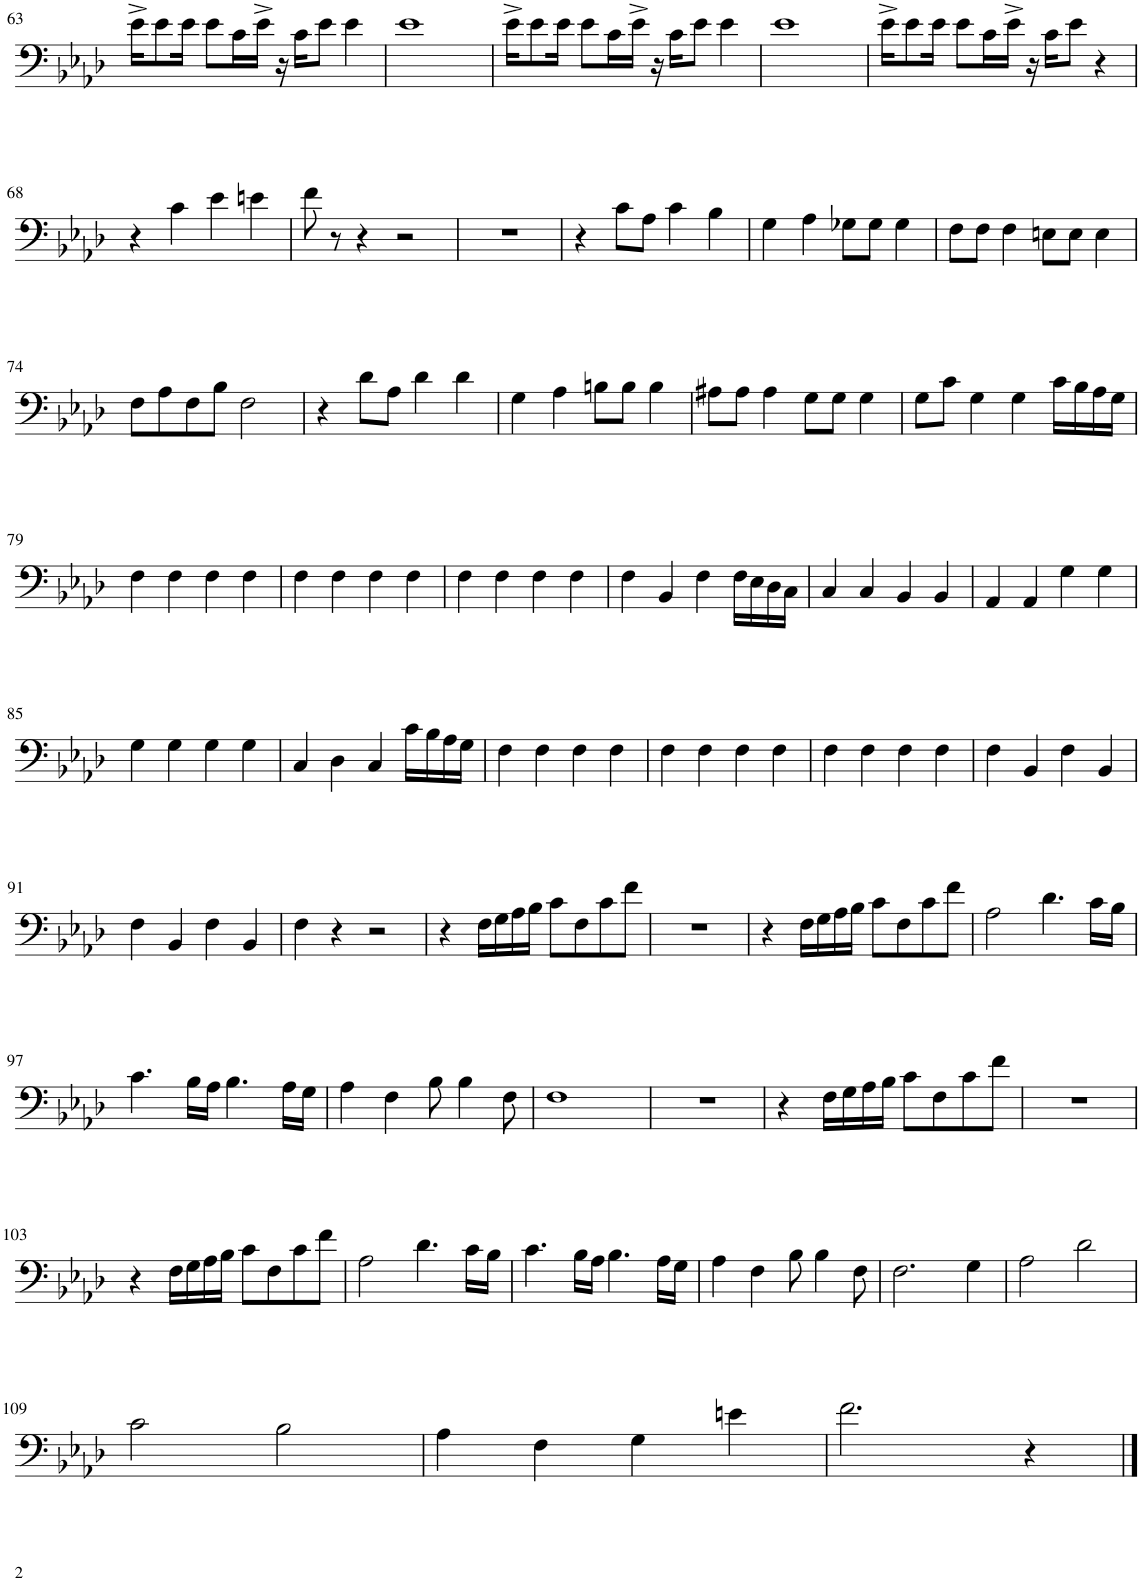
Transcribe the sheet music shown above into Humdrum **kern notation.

**kern
*part1
*staff1
*I"Euphonium
!!LO:PB:g=z
*clefF4
*k[b-e-a-d-]
*M4/4
=63
16e-^\KL
8e-\
16e-\Jk
8e-\L
16c\L
16e-^\JJ
16r
16c\KL
8e-\J
4e-\
=64
1e-
=65
16e-^\KL
8e-\
16e-\Jk
8e-\L
16c\L
16e-^\JJ
16r
16c\KL
8e-\J
4e-\
=66
1e-
=67
16e-^\KL
8e-\
16e-\Jk
8e-\L
16c\L
16e-^\JJ
16r
16c\KL
8e-\J
4r
!!LO:LB:g=z
=68
4r
4c\
4e-\
4en\
=69
8f\
8r
4r
2r
=70
1r
=71
4r
8c\L
8A-\J
4c\
4B-\
=72
4G\
4A-\
8G-X\L
8G-\J
4G-\
=73
8F\L
8F\J
4F\
8En\L
8E\J
4E\
!!LO:LB:g=z
=74
8F\L
8A-\
8F\
8B-\J
2F\
=75
4r
8d-\L
8A-\J
4d-\
4d-\
=76
4G\
4A-\
8Bn\L
8B\J
4B\
=77
8A#X\L
8A#\J
4A#\
8G\L
8G\J
4G\
=78
8G\L
8c\J
4G\
4G\
16c\LL
16B-\
16A-\
16G\JJ
!!LO:LB:g=z
=79
4F\
4F\
4F\
4F\
=80
4F\
4F\
4F\
4F\
=81
4F\
4F\
4F\
4F\
=82
4F\
4BB-/
4F\
16F\LL
16E-\
16D-\
16C\JJ
=83
4C/
4C/
4BB-/
4BB-/
=84
4AA-/
4AA-/
4G\
4G\
!!LO:LB:g=z
=85
4G\
4G\
4G\
4G\
=86
4C/
4D-\
4C/
16c\LL
16B-\
16A-\
16G\JJ
=87
4F\
4F\
4F\
4F\
=88
4F\
4F\
4F\
4F\
=89
4F\
4F\
4F\
4F\
=90
4F\
4BB-/
4F\
4BB-/
!!LO:LB:g=z
=91
4F\
4BB-/
4F\
4BB-/
=92
4F\
4r
2r
=93
4r
16F\LL
16G\
16A-\
16B-\JJ
8c\L
8F\
8c\
8f\J
=94
1r
=95
4r
16F\LL
16G\
16A-\
16B-\JJ
8c\L
8F\
8c\
8f\J
=96
2A-\
4.d-\
16c\LL
16B-\JJ
!!LO:LB:g=z
=97
4.c\
16B-\LL
16A-\JJ
4.B-\
16A-\LL
16G\JJ
=98
4A-\
4F\
8B-\
4B-\
8F\
=99
1F
=100
1r
=101
4r
16F\LL
16G\
16A-\
16B-\JJ
8c\L
8F\
8c\
8f\J
=102
1r
!!LO:LB:g=z
=103
4r
16F\LL
16G\
16A-\
16B-\JJ
8c\L
8F\
8c\
8f\J
=104
2A-\
4.d-\
16c\LL
16B-\JJ
=105
4.c\
16B-\LL
16A-\JJ
4.B-\
16A-\LL
16G\JJ
=106
4A-\
4F\
8B-\
4B-\
8F\
=107
2.F\
4G\
=108
2A-\
2d-\
!!LO:LB:g=z
=109
2c\
2B-\
=110
4A-\
4F\
4G\
4en\
=111
2.f\
4r
==
*-
